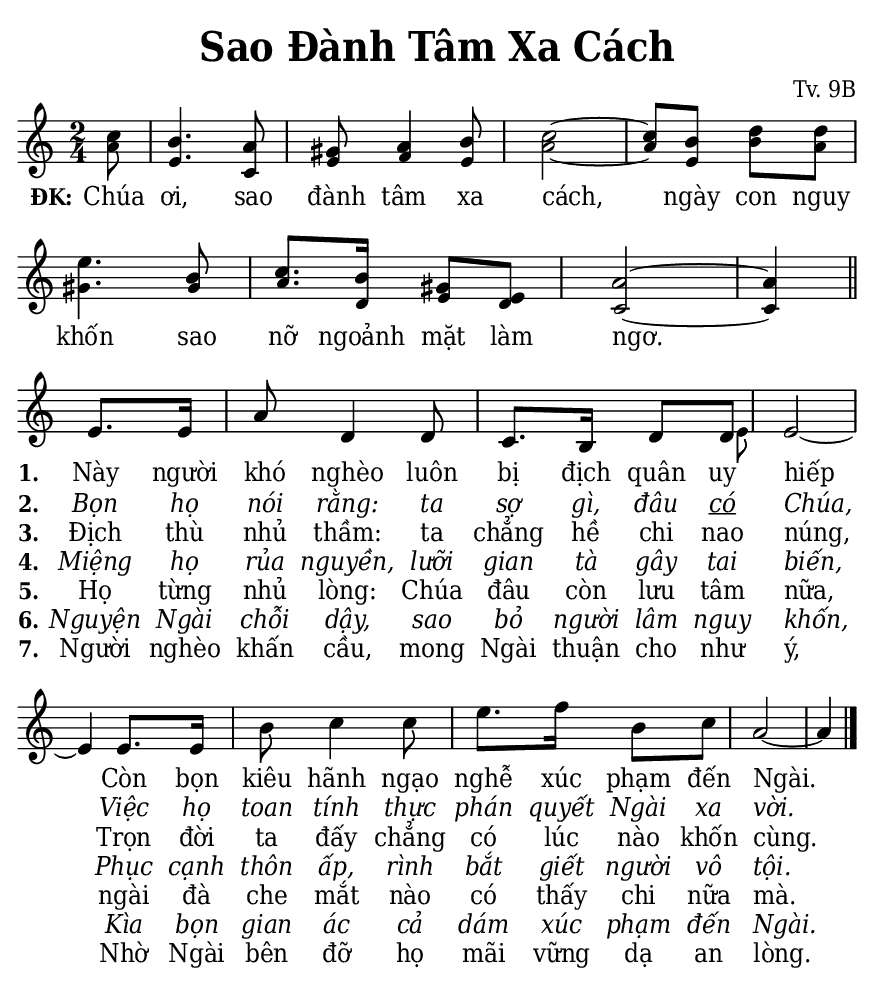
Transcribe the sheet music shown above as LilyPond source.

% Cài đặt chung\
\version "2.22.1"
\include "english.ly"

\header {
  title = \markup { \fontsize #1 "Sao Đành Tâm Xa Cách" }
  composer = "Tv. 9B"
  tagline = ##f
}

% Nhạc phiên khúc
nhacPhienKhucSop = \relative c'' {
  \partial 8 c8 |
  b4. a8 |
  gs a4 b8 |
  c2 ~ |
  c8 b d d |
  e4. b8 |
  c8. b16 gs8 e |
  a2 ~ |
  a4 \bar "||" \break
  
  e8. e16 |
  a8 d,4 d8 |
  c8. b16 d8
  <<
    {
      \voiceOne
      d
    }
    \new Voice = "splitpart" {
      \voiceTwo
      \once \override NoteColumn.force-hshift = #2
      \once \tiny e
    }
  >>
  \oneVoice
  e2 ~ |
  e4 e8. e16 |
  b'8 c4 c8 |
  e8. f16 b,8 c |
  a2 ~ |
  a4 \bar "|."
}

nhacPhienKhucAlto = \relative c'' {
  a8 |
  e4. c8 |
  e f4 e8 |
  a2 ~ |
  a8 e b' a |
  gs4. gs8 |
  a8. d,16 e8 d |
  c2 ~ |
  c4
}

% Lời phiên khúc
loiPhienKhucSop = \lyrics {
  \set stanza = "ĐK:"
  Chúa ơi, sao đành tâm xa cách,
  ngày con nguy khốn sao nỡ ngoảnh mặt làm ngơ.
  <<
    {
      \set stanza = "1."
      Này người khó nghèo luôn bị địch quân uy hiếp
      Còn bọn kiêu hãnh ngạo nghễ xúc phạm đến Ngài.
    }
    \new Lyrics {
	    \set associatedVoice = "beSop"
	    \set stanza = "2."
      \override Lyrics.LyricText.font-shape = #'italic
	    Bọn họ nói rằng: ta sợ gì, đâu
	    \markup { \italic \underline "có" }
	    Chúa,
	    Việc họ toan tính thực phán quyết Ngài xa vời.
    }
    \new Lyrics {
	    \set associatedVoice = "beSop"
	    \set stanza = "3."
	    Địch thù nhủ thầm:
	    ta chẳng hề chi nao núng,
	    Trọn đời ta đấy chẳng có lúc nào khốn cùng.
    }
    \new Lyrics {
	    \set associatedVoice = "beSop"
	    \set stanza = "4."
      \override Lyrics.LyricText.font-shape = #'italic
	    Miệng họ rủa nguyền, lưỡi gian tà gây tai biến,
	    Phục cạnh thôn ấp, rình bắt giết người vô tội.
    }
    \new Lyrics {
	    \set associatedVoice = "beSop"
	    \set stanza = "5."
	    Họ từng nhủ lòng:
	    Chúa đâu còn lưu tâm nữa,
	    ngài đà che mắt nào có thấy chi nữa mà.
    }
    \new Lyrics {
	    \set associatedVoice = "beSop"
	    \set stanza = "6."
      \override Lyrics.LyricText.font-shape = #'italic
	    Nguyện Ngài chỗi dậy, sao bỏ người lâm nguy khốn,
	    Kìa bọn gian ác cả dám xúc phạm đến Ngài.
    }
    \new Lyrics {
	    \set associatedVoice = "beSop"
	    \set stanza = "7."
	    Người nghèo khấn cầu,
	    mong Ngài thuận cho như ý,
	    Nhờ Ngài bên đỡ họ mãi vững dạ an lòng.
    }
  >>
}

% Dàn trang
\paper {
  #(set-paper-size "a5")
  top-margin = 3\mm
  bottom-margin = 3\mm
  left-margin = 3\mm
  right-margin = 3\mm
  indent = #0
  #(define fonts
	 (make-pango-font-tree "Deja Vu Serif Condensed"
	 		       "Deja Vu Serif Condensed"
			       "Deja Vu Serif Condensed"
			       (/ 20 20)))
  print-page-number = ##f
  system-system-spacing = #'((basic-distance . 0.1) (padding . 3))
}

TongNhip = {
  \key c \major \time 2/4
  \set Timing.beamExceptions = #'()
  \set Timing.baseMoment = #(ly:make-moment 1/4)
}

% Đổi kích thước nốt cho bè phụ
notBePhu =
#(define-music-function (font-size music) (number? ly:music?)
   (for-some-music
     (lambda (m)
       (if (music-is-of-type? m 'rhythmic-event)
           (begin
             (set! (ly:music-property m 'tweaks)
                   (cons `(font-size . ,font-size)
                         (ly:music-property m 'tweaks)))
             #t)
           #f))
     music)
   music)

\score {
  \new ChoirStaff <<
    \new Staff \with {
        \consists "Merge_rests_engraver"
        printPartCombineTexts = ##f
      }
      <<
      \new Voice \TongNhip \partCombine 
        \nhacPhienKhucSop
        \notBePhu -1 { \nhacPhienKhucAlto }
      \new NullVoice = beSop \nhacPhienKhucSop
      \new Lyrics \lyricsto beSop \loiPhienKhucSop
      >>
  >>
  \layout {
    \override Lyrics.LyricSpace.minimum-distance = #1.5
    \override Score.BarNumber.break-visibility = ##(#f #f #f)
    \override Score.SpacingSpanner.uniform-stretching = ##t
  } 
}
